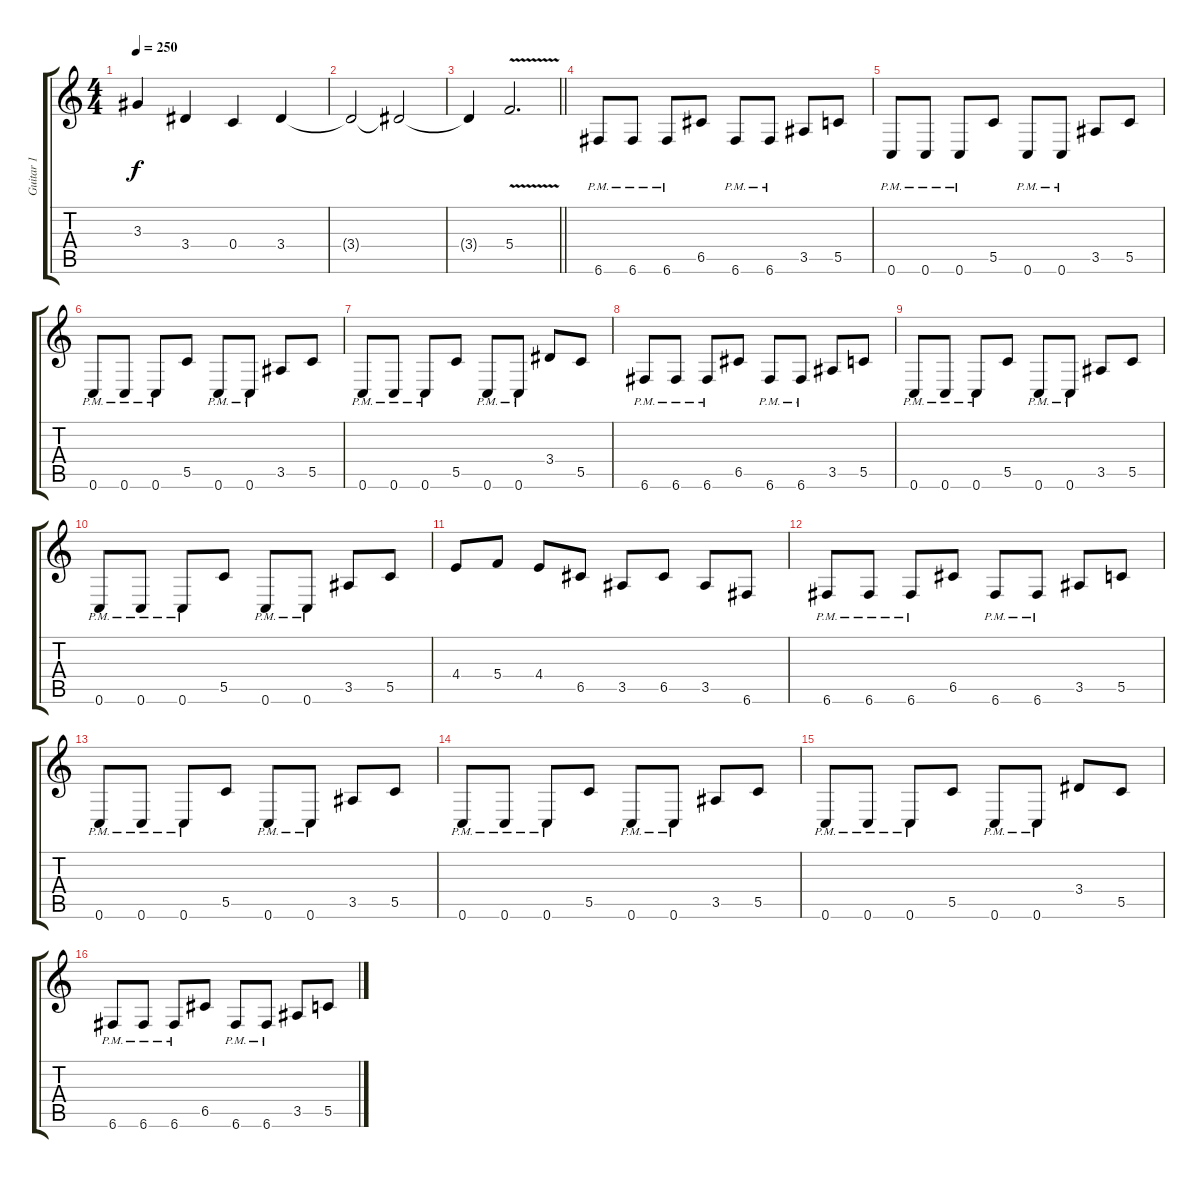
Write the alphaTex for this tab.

\track ("Guitar 1" "Guitar 1") {instrument distortionguitar}
\staff {score tabs}
\tuning (D4 A3 F3 C3 G2 C2) {hide}
\ts (4 4)
\tempo 250
\clef g2
\ks c
3.3{t}.4{dy f} 3.4.4 0.4.4 3.4.4 |
3.4{t}.2 3.4{t}.2 |
\barLineRight lightlight
3.4{t}.4 5.4{v}.2{d} |
6.6{pm}.8 6.6{pm}.8 6.6{pm}.8 6.5.8 6.6{pm}.8 6.6{pm}.8 3.5.8 5.5.8 |
0.6{pm}.8 0.6{pm}.8 0.6{pm}.8 5.5.8 0.6{pm}.8 0.6{pm}.8 3.5.8 5.5.8 |
0.6{pm}.8 0.6{pm}.8 0.6{pm}.8 5.5.8 0.6{pm}.8 0.6{pm}.8 3.5.8 5.5.8 |
0.6{pm}.8 0.6{pm}.8 0.6{pm}.8 5.5.8 0.6{pm}.8 0.6{pm}.8 3.4.8 5.5.8 |
6.6{pm}.8 6.6{pm}.8 6.6{pm}.8 6.5.8 6.6{pm}.8 6.6{pm}.8 3.5.8 5.5.8 |
0.6{pm}.8 0.6{pm}.8 0.6{pm}.8 5.5.8 0.6{pm}.8 0.6{pm}.8 3.5.8 5.5.8 |
0.6{pm}.8 0.6{pm}.8 0.6{pm}.8 5.5.8 0.6{pm}.8 0.6{pm}.8 3.5.8 5.5.8 |
4.4.8 5.4.8 4.4.8 6.5.8 3.5.8 6.5.8 3.5.8 6.6.8 |
6.6{pm}.8 6.6{pm}.8 6.6{pm}.8 6.5.8 6.6{pm}.8 6.6{pm}.8 3.5.8 5.5.8 |
0.6{pm}.8 0.6{pm}.8 0.6{pm}.8 5.5.8 0.6{pm}.8 0.6{pm}.8 3.5.8 5.5.8 |
0.6{pm}.8 0.6{pm}.8 0.6{pm}.8 5.5.8 0.6{pm}.8 0.6{pm}.8 3.5.8 5.5.8 |
0.6{pm}.8 0.6{pm}.8 0.6{pm}.8 5.5.8 0.6{pm}.8 0.6{pm}.8 3.4.8 5.5.8 |
6.6{pm}.8 6.6{pm}.8 6.6{pm}.8 6.5.8 6.6{pm}.8 6.6{pm}.8 3.5.8 5.5.8
